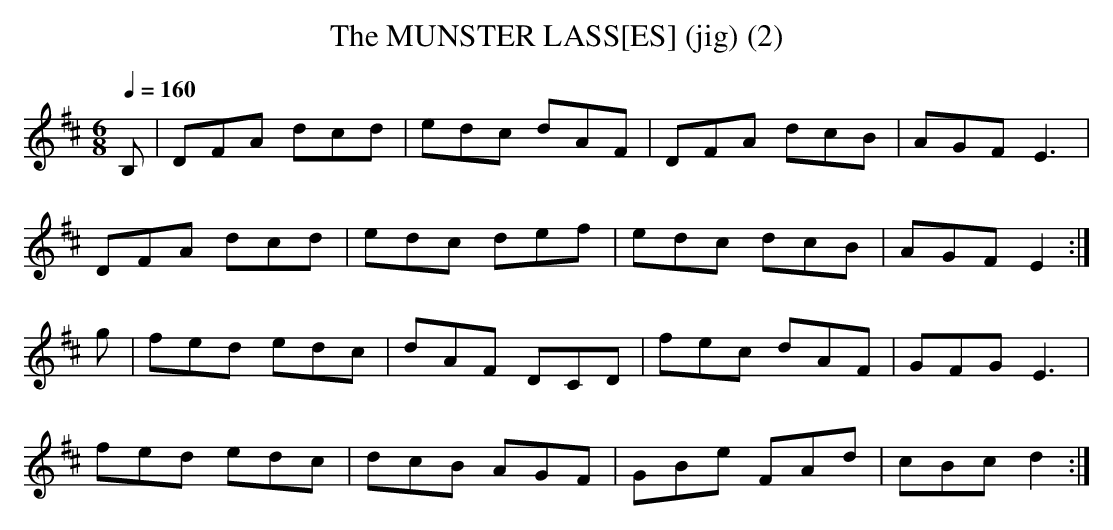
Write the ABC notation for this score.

X:1
T:MUNSTER LASS[ES] (jig) (2), The
Q:1/4=160
M:6/8
K:D
B,|DFA dcd|edc dAF|DFA dcB|AGF E3|
DFA dcd|edc def|edc dcB|AGF E2 :|
g|fed edc|dAF DCD|fec dAF|GFG E3|
fed edc|dcB AGF|GBe FAd|cBc d2:|
